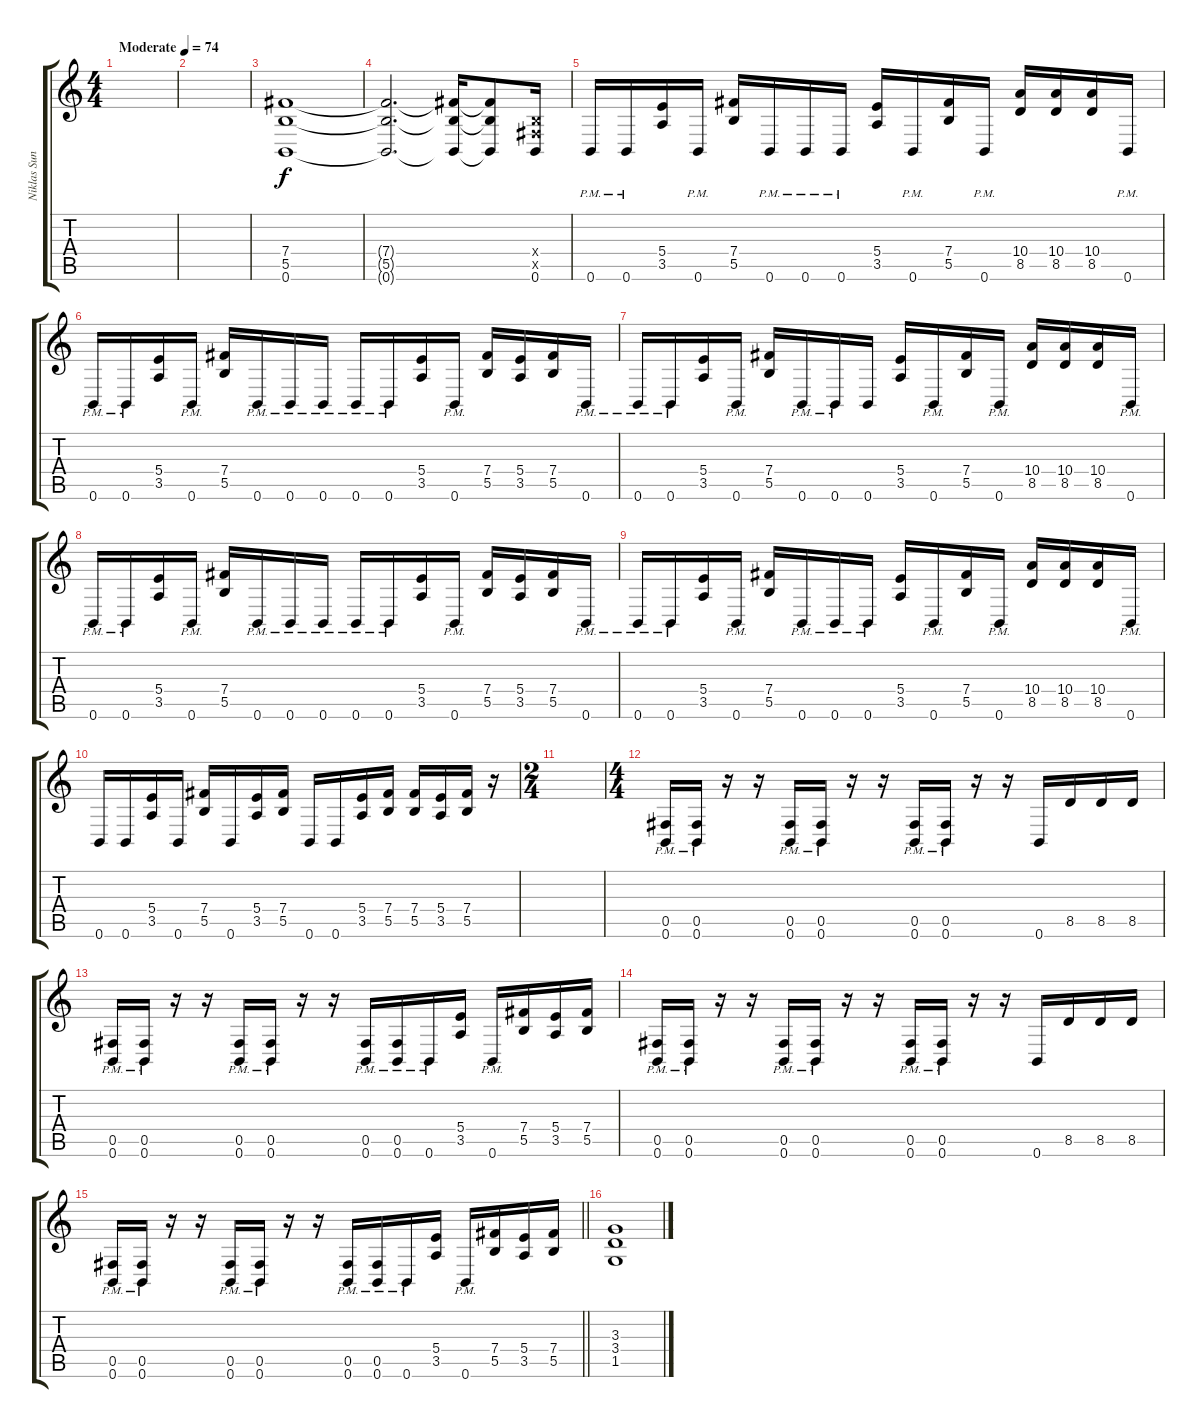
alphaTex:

\track ("Niklas Sundin" "Niklas Sun") {instrument overdrivenguitar}
\staff {score tabs}
\tuning (Db4 Ab3 E3 B2 Gb2 B1) {hide}
\ts (4 4)
\tempo (74 "Moderate")
\clef g2
\ks c
|
|
(7.4 5.5 0.6).1 |
(7.4{t} 5.5{t} 0.6{t}).2{d} (7.4{t} 5.5{t} 0.6{t}).16 (7.4{t} 5.5{t} 0.6{t}).8 (0.4{x} 0.5{x} 0.6).16 |
0.6{pm}.16 0.6{pm}.16 (5.4 3.5).16 0.6{pm}.16 (7.4 5.5).16 0.6{pm}.16 0.6{pm}.16 0.6{pm}.16 (5.4 3.5).16 0.6{pm}.16 (7.4 5.5).16 0.6{pm}.16 (10.4 8.5).16 (10.4 8.5).16 (10.4 8.5).16 0.6{pm}.16 |
0.6{pm}.16 0.6{pm}.16 (5.4 3.5).16 0.6{pm}.16 (7.4 5.5).16 0.6{pm}.16 0.6{pm}.16 0.6{pm}.16 0.6{pm}.16 0.6{pm}.16 (5.4 3.5).16 0.6{pm}.16 (7.4 5.5).16 (5.4 3.5).16 (7.4 5.5).16 0.6{pm}.16 |
0.6{pm}.16 0.6{pm}.16 (5.4 3.5).16 0.6{pm}.16 (7.4 5.5).16 0.6{pm}.16 0.6{pm}.16 0.6.16 (5.4 3.5).16 0.6{pm}.16 (7.4 5.5).16 0.6{pm}.16 (10.4 8.5).16 (10.4 8.5).16 (10.4 8.5).16 0.6{pm}.16 |
0.6{pm}.16 0.6{pm}.16 (5.4 3.5).16 0.6{pm}.16 (7.4 5.5).16 0.6{pm}.16 0.6{pm}.16 0.6{pm}.16 0.6{pm}.16 0.6{pm}.16 (5.4 3.5).16 0.6{pm}.16 (7.4 5.5).16 (5.4 3.5).16 (7.4 5.5).16 0.6{pm}.16 |
0.6{pm}.16 0.6{pm}.16 (5.4 3.5).16 0.6{pm}.16 (7.4 5.5).16 0.6{pm}.16 0.6{pm}.16 0.6{pm}.16 (5.4 3.5).16 0.6{pm}.16 (7.4 5.5).16 0.6{pm}.16 (10.4 8.5).16 (10.4 8.5).16 (10.4 8.5).16 0.6{pm}.16 |
0.6.16 0.6.16 (5.4 3.5).16 0.6.16 (7.4 5.5).16 0.6.16 (5.4 3.5).16 (7.4 5.5).16 0.6.16 0.6.16 (5.4 3.5).16 (7.4 5.5).16 (7.4 5.5).16 (5.4 3.5).16 (7.4 5.5).16 r.16 |
\ts (2 4)
|
\ts (4 4)
(0.5{pm} 0.6{pm}).16 (0.5{pm} 0.6{pm}).16 r.16 r.16 (0.5{pm} 0.6{pm}).16 (0.5{pm} 0.6{pm}).16 r.16 r.16 (0.5{pm} 0.6{pm}).16 (0.5{pm} 0.6{pm}).16 r.16 r.16 0.6.16 8.5.16{instrument distortionguitar} 8.5.16 8.5.16 |
(0.5{pm} 0.6{pm}).16{instrument overdrivenguitar} (0.5{pm} 0.6{pm}).16 r.16 r.16 (0.5{pm} 0.6{pm}).16 (0.5{pm} 0.6{pm}).16 r.16 r.16 (0.5 0.6{pm}).16 (0.5 0.6{pm}).16 0.6{pm}.16 (5.4 3.5).16 0.6{pm}.16 (7.4 5.5).16 (5.4 3.5).16 (7.4 5.5).16 |
(0.5{pm} 0.6{pm}).16 (0.5{pm} 0.6{pm}).16 r.16 r.16 (0.5{pm} 0.6{pm}).16 (0.5{pm} 0.6{pm}).16 r.16 r.16 (0.5{pm} 0.6{pm}).16 (0.5{pm} 0.6{pm}).16 r.16 r.16 0.6.16 8.5.16{instrument distortionguitar} 8.5.16 8.5.16 |
\barLineRight lightlight
(0.5{pm} 0.6{pm}).16{instrument overdrivenguitar} (0.5{pm} 0.6{pm}).16 r.16 r.16 (0.5{pm} 0.6{pm}).16 (0.5{pm} 0.6{pm}).16 r.16 r.16 (0.5 0.6{pm}).16 (0.5 0.6{pm}).16 0.6{pm}.16 (5.4 3.5).16 0.6{pm}.16 (7.4 5.5).16 (5.4 3.5).16 (7.4 5.5).16 |
\section ("" "")
(3.3 3.4 1.5).1
